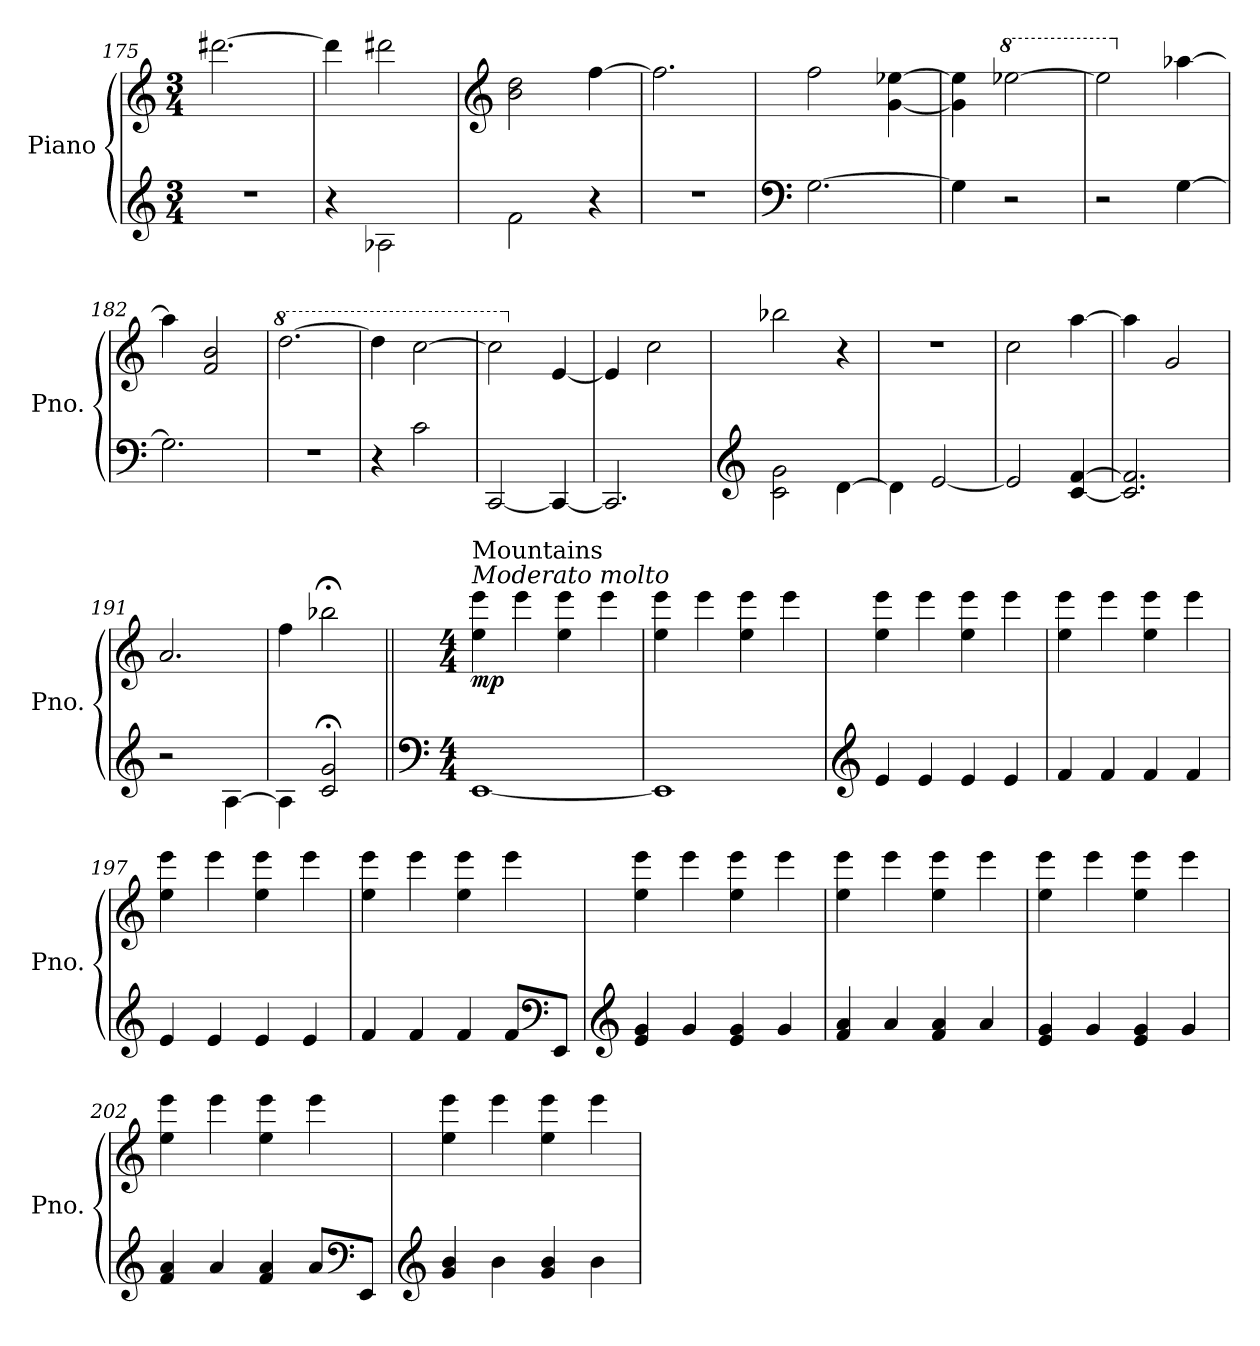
**kern	**kern	**dynam
*part1	*part1	*part1
*staff2	*staff1	*staff1/2
*I"Piano	*	*
*I'Pno.	*	*
*clefG2	*clefG2	*
*k[]	*k[]	*
*M3/4	*M3/4	*
=175	=175	=175
2.r	[2.ddd#X\	.
=176	=176	=176
4r	4ddd#\]	.
2A-X\	2ddd#X\	.
=177	=177	=177
*	*clefG2	*
2f\	2b\ 2dd\	.
4r	[4ff\	.
=178	=178	=178
2.r	2.ff\]	.
=179	=179	=179
*clefF4	*	*
[2.G\	2ff\	.
.	[4g\ [4ee-X\	.
=180	=180	=180
4G\]	4g\] 4ee-\]	.
*	*8va	*
2r	[2eee-X\	.
=181	=181	=181
2r	2eee-\]	.
*	*X8va	*
[4G\	[4aa-X\	.
!!LO:LB:g=z
=182	=182	=182
2.G\]	4aa-\]	.
.	2f/ 2b/	.
=183	=183	=183
*	*8va	*
2.r	[2.ddd\	.
=184	=184	=184
4r	4ddd\]	.
2c\	[2ccc\	.
=185	=185	=185
[2CC/	2ccc\]	.
*	*X8va	*
4CC/_	[4e/	.
=186	=186	=186
2.CC/]	4e/]	.
.	2cc\	.
=187	=187	=187
*clefG2	*	*
2c\ 2g\	2bb-X\	.
[4d\	4r	.
=188	=188	=188
4d\]	2.r	.
[2e/	.	.
=189	=189	=189
2e/]	2cc\	.
[4c/ [4f/	[4aa\	.
=190	=190	=190
2.c/] 2.f/]	4aa\]	.
.	2g/	.
=191	=191	=191
2r	2.a/	.
[4A\	.	.
=192	=192	=192
4A\]	4ff\	.
2c/;< 2g/;<	2bb-X;<\	.
!!LO:LB:g=z
=193||	=193||	=193||
*clefF4	*	*
*M4/4	*M4/4	*
*	*MM90	*
!	!LO:TX:a:i:t=Moderato molto	!
!	!LO:TX:a:t=Mountains	!
!	!	!LO:DY:b
[1EE	4ee\ 4eee\	mp
.	4eee\	.
.	4ee\ 4eee\	.
.	4eee\	.
=194	=194	=194
1EE]	4ee\ 4eee\	.
.	4eee\	.
.	4ee\ 4eee\	.
.	4eee\	.
=195	=195	=195
*clefG2	*	*
4e/	4ee\ 4eee\	.
4e/	4eee\	.
4e/	4ee\ 4eee\	.
4e/	4eee\	.
=196	=196	=196
4f/	4ee\ 4eee\	.
4f/	4eee\	.
4f/	4ee\ 4eee\	.
4f/	4eee\	.
=197	=197	=197
4e/	4ee\ 4eee\	.
4e/	4eee\	.
4e/	4ee\ 4eee\	.
4e/	4eee\	.
=198	=198	=198
4f/	4ee\ 4eee\	.
4f/	4eee\	.
4f/	4ee\ 4eee\	.
8f/L	4eee\	.
*clefF4	*	*
8EE/J	.	.
!!LO:PB:g=z
=199	=199	=199
*clefG2	*	*
4e/ 4g/	4ee\ 4eee\	.
4g/	4eee\	.
4e/ 4g/	4ee\ 4eee\	.
4g/	4eee\	.
=200	=200	=200
4f/ 4a/	4ee\ 4eee\	.
4a/	4eee\	.
4f/ 4a/	4ee\ 4eee\	.
4a/	4eee\	.
=201	=201	=201
4e/ 4g/	4ee\ 4eee\	.
4g/	4eee\	.
4e/ 4g/	4ee\ 4eee\	.
4g/	4eee\	.
=202	=202	=202
4f/ 4a/	4ee\ 4eee\	.
4a/	4eee\	.
4f/ 4a/	4ee\ 4eee\	.
8a/L	4eee\	.
*clefF4	*	*
8EE/J	.	.
=203	=203	=203
*clefG2	*	*
4g/ 4b/	4ee\ 4eee\	.
4b\	4eee\	.
4g/ 4b/	4ee\ 4eee\	.
4b\	4eee\	.
=	=	=
*-	*-	*-
